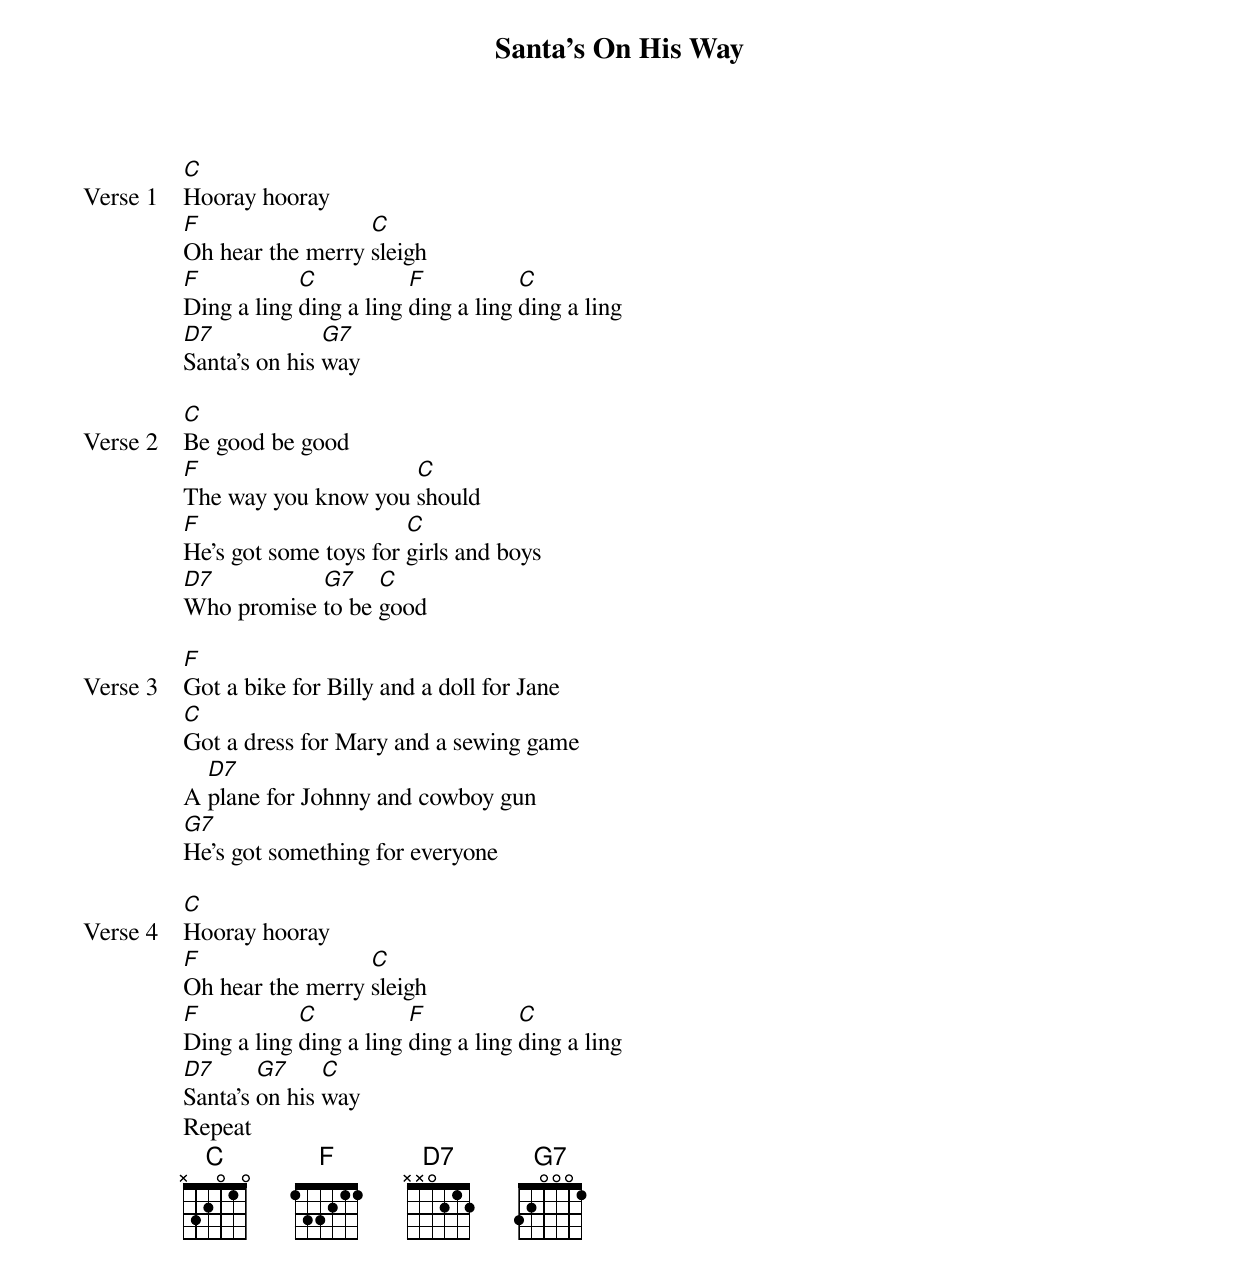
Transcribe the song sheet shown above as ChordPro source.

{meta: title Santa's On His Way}
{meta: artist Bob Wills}
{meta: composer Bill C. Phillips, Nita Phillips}
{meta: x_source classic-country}
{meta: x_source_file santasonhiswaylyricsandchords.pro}
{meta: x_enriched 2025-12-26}

{start_of_verse: Verse 1}
[C]Hooray hooray
[F]Oh hear the merry [C]sleigh
[F]Ding a ling [C]ding a ling [F]ding a ling [C]ding a ling
[D7]Santa's on his [G7]way
{end_of_verse}

{start_of_verse: Verse 2}
[C]Be good be good
[F]The way you know you [C]should
[F]He's got some toys for [C]girls and boys
[D7]Who promise [G7]to be [C]good
{end_of_verse}

{start_of_verse: Verse 3}
[F]Got a bike for Billy and a doll for Jane
[C]Got a dress for Mary and a sewing game
A [D7]plane for Johnny and cowboy gun
[G7]He's got something for everyone
{end_of_verse}

{start_of_verse: Verse 4}
[C]Hooray hooray
[F]Oh hear the merry [C]sleigh
[F]Ding a ling [C]ding a ling [F]ding a ling [C]ding a ling
[D7]Santa's [G7]on his [C]way
Repeat
{end_of_verse}
